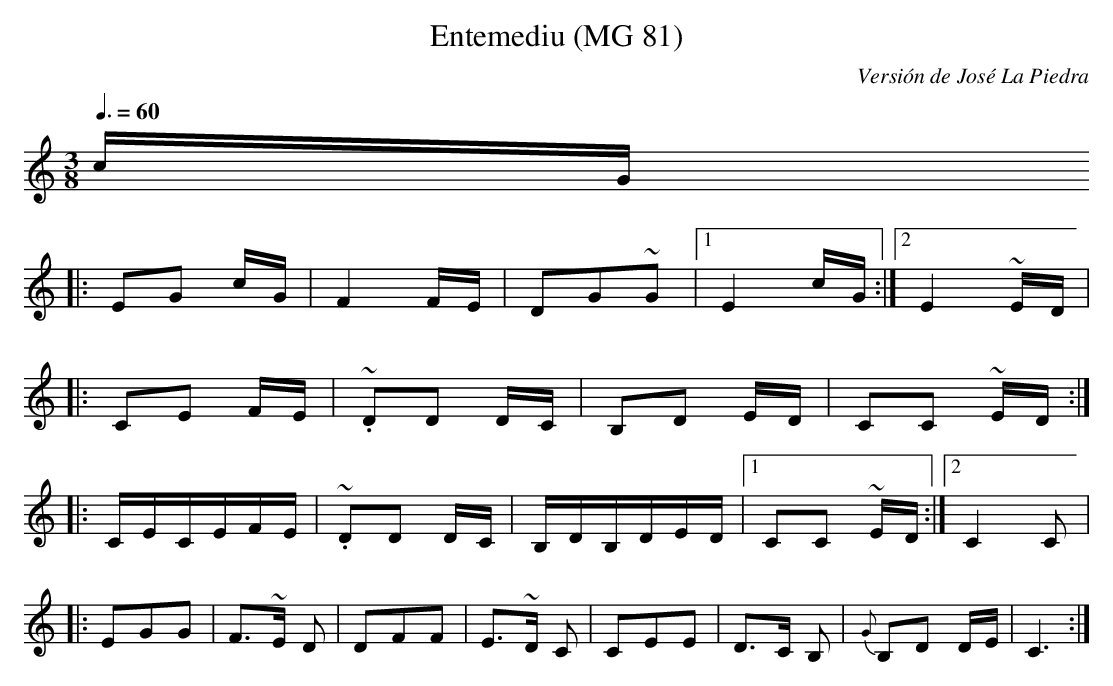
X:1
T:Entemediu (MG 81)
C:Versión de José La Piedra
E:Comp.
M:3/8
L:1/8
Q:3/8=60
K:C
c/G/
|: EG c/G/|F2 F/E/|DG~G|[1 E2 c/G/ :|[2 E2 ~E/D/|
|: CE F/E/|.~DD D/C/|B,D E/D/|CC ~E/D/ :|
|: C/E/C/E/F/E/|.~DD D/C/|B,/D/B,/D/E/D/|[1 CC ~E/D/ :|[2 C2 C|
|: EGG|F>~E D|DFF|E>~D C|CEE|D>C B,|{G}B,D D/E/|C3 :|
